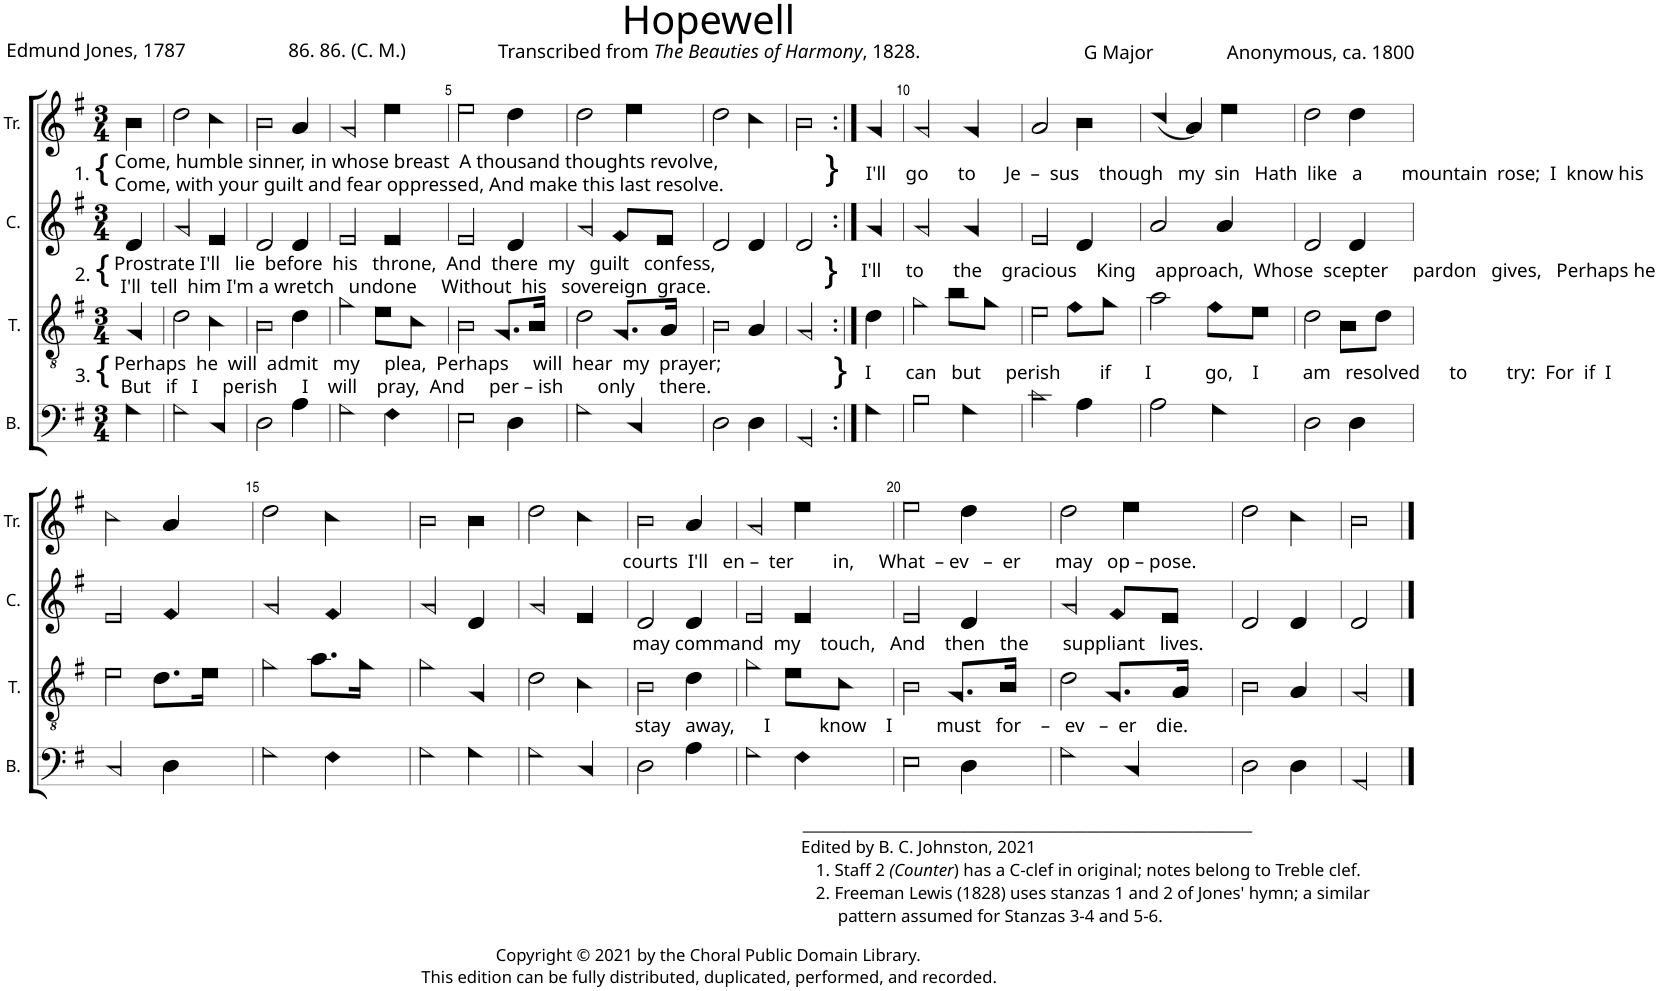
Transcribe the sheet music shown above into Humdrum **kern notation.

**kern	**kern	**kern	**kern
*part4	*part3	*part2	*part1
*staff4	*staff3	*staff2	*staff1
*I"B.	*I"T.	*I"C.	*I"Tr.
*I'B.	*I'T.	*I'C.	*I'Tr.
*clefF4	*clefGv2	*clefG2	*clefG2
*k[f#]	*k[f#]	*k[f#]	*k[f#]
*M3/4	*M3/4	*M3/4	*M3/4
=1	=1	=1	=1
!	!	!	!LO:TX:b:t=Come, humble sinner, in whose breast  A thousand thoughts revolve,
!	!	!	!LO:TX:b:t=Come, with your guilt and fear oppressed, And make this last resolve.
!	!	!	!LO:TX:b:t=1.
!	!	!	!LO:TX:b:t={
!	!	!LO:TX:b:t=Prostrate I'll   lie  before  his   throne,  And  there  my   guilt   confess,	!
!	!	!LO:TX:b:t=I'll  tell  him I'm a wretch   undone     Without  his   sovereign  grace.	!
!	!	!LO:TX:b:t=2.	!
!	!	!LO:TX:b:t={	!
!	!LO:TX:b:t=Perhaps  he  will  admit   my     plea,  Perhaps     will  hear  my  prayer;	!	!
!	!LO:TX:b:t=But   if   I     perish     I    will    pray,  And     per – ish       only     there.	!	!
!	!LO:TX:b:t=3.	!	!
!	!LO:TX:b:t={	!	!
4G!\	4G!/	4d!/	4b!\
=2	=2	=2	=2
2G!\	2d!\	2g!/	2dd!\
4C!/	4c!\	4e!/	4cc!\
=3	=3	=3	=3
2D!\	2B!\	2d!/	2b!\
4A!\	4d!\	4d!/	4a!/
=4	=4	=4	=4
2G!\	2g!\	2e!/	2g!/
4F#!\	8e!\L	4e!/	4ee!\
.	8c!\J	.	.
=5	=5	=5	=5
2E!\	2B!\	2e!/	2ee!\
4D!\	8.G!/L	4d!/	4dd!\
.	16B!/Jk	.	.
=6	=6	=6	=6
2G!\	2d!\	2g!/	2dd!\
4C!/	8.G!/L	8f#!/L	4ee!\
.	.	8e!/J	.
.	16A!/Jk	.	.
=7	=7	=7	=7
2D!\	2B!\	2d!/	2dd!\
4D!\	4A!/	4d!/	4cc!\
=8	=8	=8	=8
!	!	!	!LO:TX:b:t=}
!	!	!LO:TX:b:t=}	!
!	!LO:TX:b:t=}	!	!
2GG!/	2G!/	2d!/	2b!\
=9:|!	=9:|!	=9:|!	=9:|!
!	!	!	!LO:TX:b:t=I'll    go      to      Je  –  sus    though   my  sin   Hath  like   a        mountain  rose;  I  know his
!	!	!LO:TX:b:t=I'll     to      the    gracious    King    approach,  Whose  scepter     pardon   gives,   Perhaps he	!
!	!LO:TX:b:t=I       can   but     perish        if       I           go,    I         am   resolved      to        try&colon;  For  if  I	!	!
4G!\	4d!\	4g!/	4g!/
=10	=10	=10	=10
2B!\	2g!\	2g!/	2g!/
4G!\	8b!\L	4g!/	4g!/
.	8g!\J	.	.
=11	=11	=11	=11
2c!\	2e!\	2e!/	2a!/
4A!\	8f#!\L	4d!/	4b!\
.	8g!\J	.	.
=12	=12	=12	=12
2A!\	2a!\	2a!/	(4cc!/
.	.	.	4a!/)
4G!\	8f#!\L	4a!/	4ee!\
.	8e!\J	.	.
=13	=13	=13	=13
2D!\	2d!\	2d!/	2dd!\
4D!\	8B!\L	4d!/	4dd!\
.	8d!\J	.	.
!!LO:LB:g=z
=14	=14	=14	=14
2C!/	2e!\	2e!/	2cc!\
4D!\	8.d!\L	4f#!/	4a!/
.	16e!\Jk	.	.
=15	=15	=15	=15
2G!\	2g!\	2g!/	2dd!\
4F#!\	8.a!\L	4f#!/	4cc!\
.	16g!\Jk	.	.
=16	=16	=16	=16
2G!\	2g!\	2g!/	2b!\
4G!\	4G!/	4d!/	4b!\
=17	=17	=17	=17
2G!\	2d!\	2g!/	2dd!\
4C!/	4c!\	4e!/	4cc!\
=18	=18	=18	=18
!	!	!	!LO:TX:b:t=courts  I'll   en –  ter        in,     What  – ev   –  er       may   op – pose.
!	!	!LO:TX:b:t=may command  my    touch,   And    then   the       suppliant   lives.	!
!	!LO:TX:b:t=stay   away,      I          know    I         must   for    –   ev   –  er    die.	!	!
2D!\	2B!\	2d!/	2b!\
4A!\	4d!\	4d!/	4a!/
=19	=19	=19	=19
2G!\	2g!\	2e!/	2g!/
4F#!\	8e!\L	4e!/	4ee!\
.	8c!\J	.	.
=20	=20	=20	=20
2E!\	2B!\	2e!/	2ee!\
4D!\	8.G!/L	4d!/	4dd!\
.	16B!/Jk	.	.
=21	=21	=21	=21
2G!\	2d!\	2g!/	2dd!\
4C!/	8.G!/L	8f#!/L	4ee!\
.	.	8e!/J	.
.	16A!/Jk	.	.
=22	=22	=22	=22
2D!\	2B!\	2d!/	2dd!\
4D!\	4A!/	4d!/	4cc!\
=23	=23	=23	=23
!LO:TX:b:t=____________________________________________________________	!	!	!
!LO:TX:b:t=Edited by B. C. Johnston, 2021	!	!	!
!LO:TX:b:t=1. Staff 2	!	!	!
!LO:TX:b:i:t=(Counter	!	!	!
!LO:TX:b:t=) has a C-clef in original; notes belong to Treble clef.	!	!	!
!LO:TX:b:t=2. Freeman Lewis (1828) uses stanzas 1 and 2 of Jones' hymn; a similar	!	!	!
!LO:TX:b:t=pattern assumed for Stanzas 3-4 and 5-6.	!	!	!
2GG!/	2G!/	2d!/	2b!\
==	==	==	==
*-	*-	*-	*-
